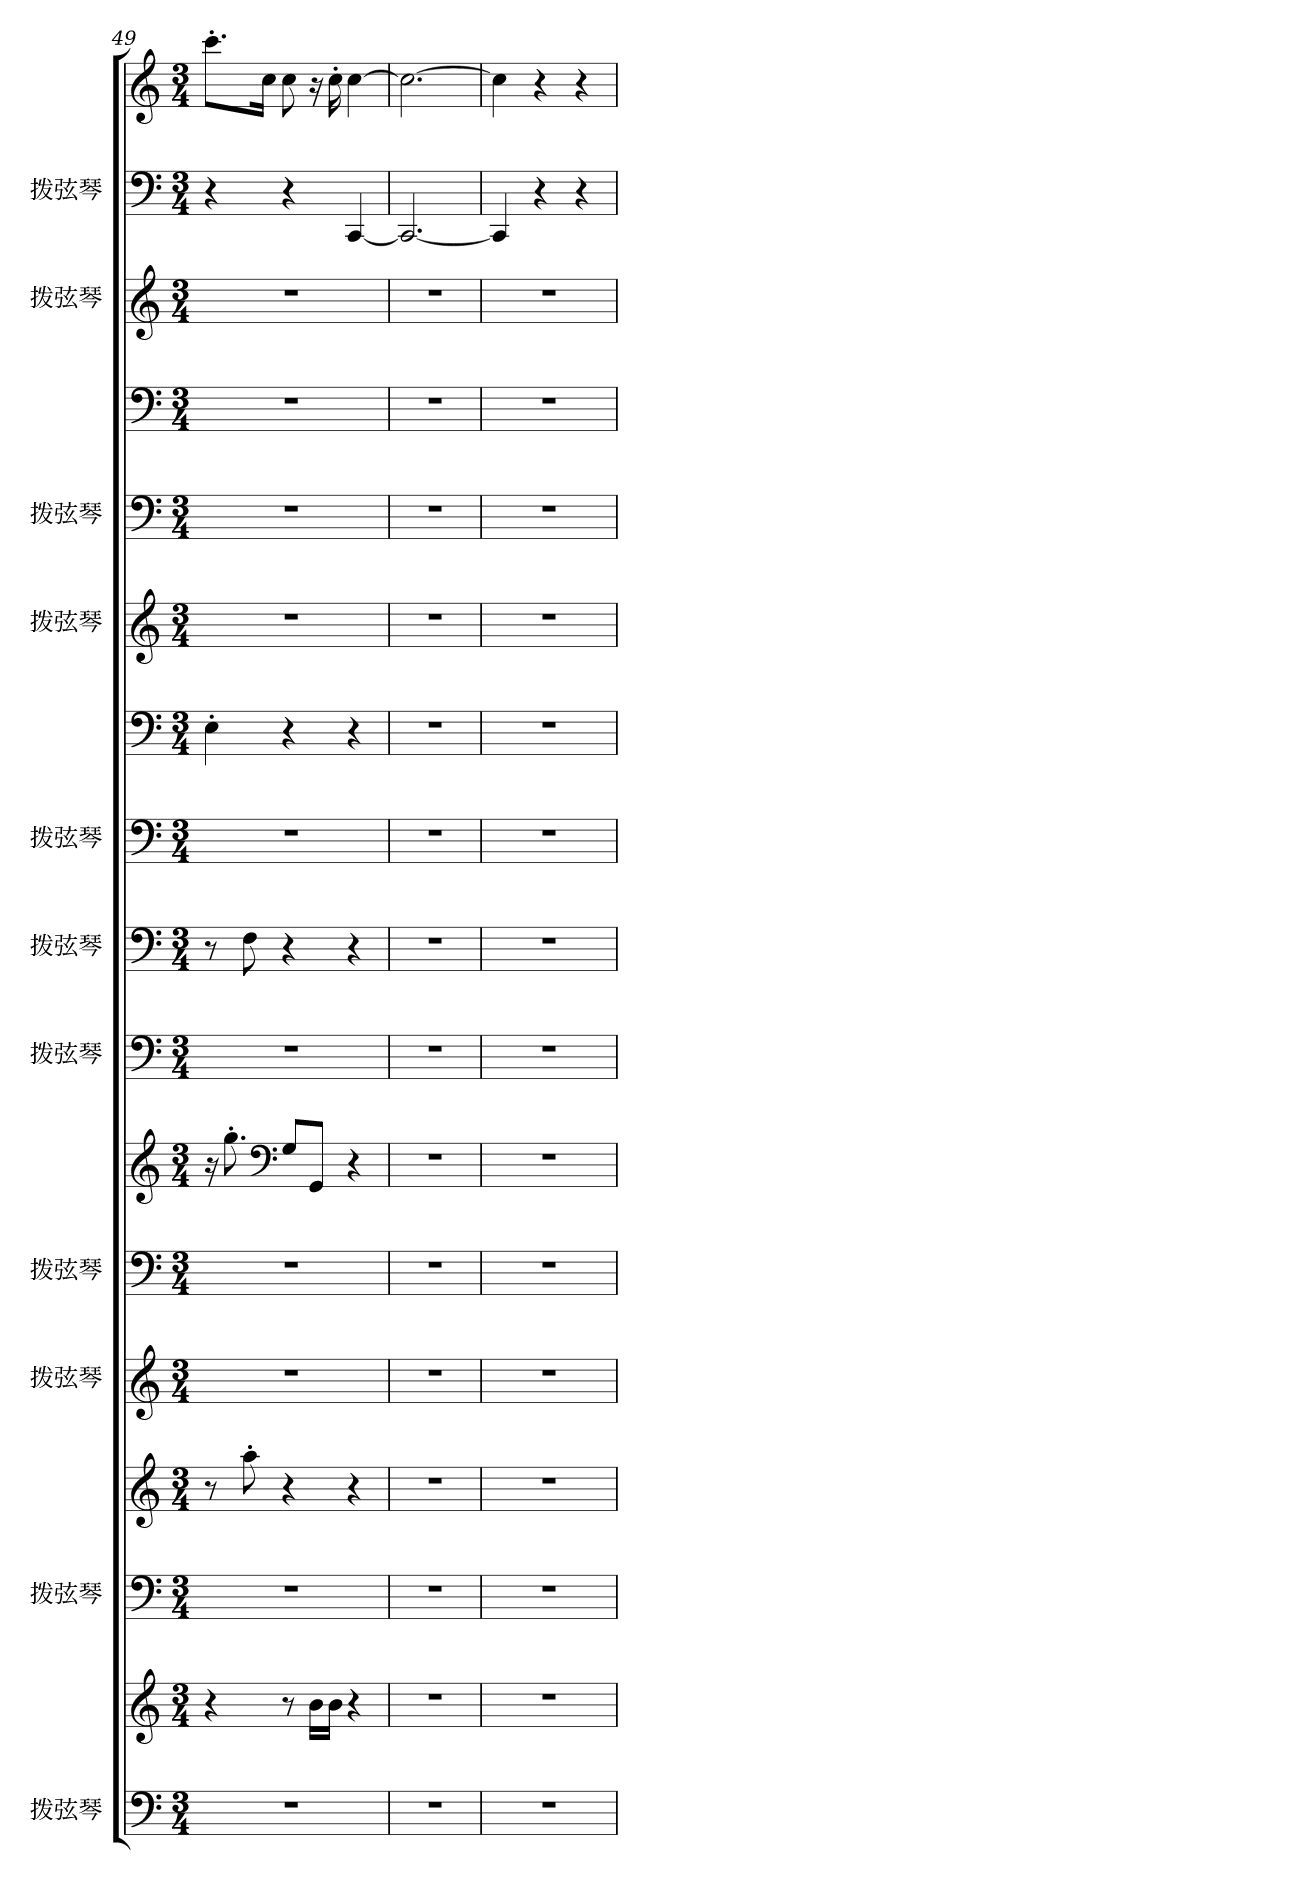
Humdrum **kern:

**kern	**kern	**kern	**kern	**kern	**kern	**kern	**kern	**kern	**kern	**kern	**kern	**kern	**kern	**kern	**kern	**kern
*part11	*part11	*part10	*part10	*part9	*part8	*part8	*part7	*part6	*part5	*part5	*part4	*part3	*part3	*part2	*part1	*part1
*staff17	*staff16	*staff15	*staff14	*staff13	*staff12	*staff11	*staff10	*staff9	*staff8	*staff7	*staff6	*staff5	*staff4	*staff3	*staff2	*staff1
*I"拨弦琴	*	*I"拨弦琴	*	*I"拨弦琴	*I"拨弦琴	*	*I"拨弦琴	*I"拨弦琴	*I"拨弦琴	*	*I"拨弦琴	*I"拨弦琴	*	*I"拨弦琴	*I"拨弦琴	*
*clefF4	*clefG2	*clefF4	*clefG2	*clefG2	*clefF4	*clefG2	*clefF4	*clefF4	*clefF4	*clefF4	*clefG2	*clefF4	*clefF4	*clefG2	*clefF4	*clefG2
*k[]	*k[]	*k[]	*k[]	*k[]	*k[]	*k[]	*k[]	*k[]	*k[]	*k[]	*k[]	*k[]	*k[]	*k[]	*k[]	*k[]
*M3/4	*M3/4	*M3/4	*M3/4	*M3/4	*M3/4	*M3/4	*M3/4	*M3/4	*M3/4	*M3/4	*M3/4	*M3/4	*M3/4	*M3/4	*M3/4	*M3/4
=49	=49	=49	=49	=49	=49	=49	=49	=49	=49	=49	=49	=49	=49	=49	=49	=49
2.r	4r	2.r	8r	2.r	2.r	16r	2.r	8r	2.r	4E'\	2.r	2.r	2.r	2.r	4r	8.ccc'\L
.	.	.	.	.	.	8.gg'\	.	.	.	.	.	.	.	.	.	.
.	.	.	8aa'\	.	.	.	.	8F\	.	.	.	.	.	.	.	.
.	.	.	.	.	.	.	.	.	.	.	.	.	.	.	.	16cc\Jk
*	*	*	*	*	*	*clefF4	*	*	*	*	*	*	*	*	*	*
.	8r	.	4r	.	.	8G/L	.	4r	.	4r	.	.	.	.	4r	8cc\
.	16b\LL	.	.	.	.	8GG/J	.	.	.	.	.	.	.	.	.	16r
.	16b\JJ	.	.	.	.	.	.	.	.	.	.	.	.	.	.	16cc'\
.	4r	.	4r	.	.	4r	.	4r	.	4r	.	.	.	.	[4CC/	[4cc\
=50	=50	=50	=50	=50	=50	=50	=50	=50	=50	=50	=50	=50	=50	=50	=50	=50
2.r	2.r	2.r	2.r	2.r	2.r	2.r	2.r	2.r	2.r	2.r	2.r	2.r	2.r	2.r	2.CC/_	2.cc\_
=51	=51	=51	=51	=51	=51	=51	=51	=51	=51	=51	=51	=51	=51	=51	=51	=51
2.r	2.r	2.r	2.r	2.r	2.r	2.r	2.r	2.r	2.r	2.r	2.r	2.r	2.r	2.r	4CC/]	4cc\]
.	.	.	.	.	.	.	.	.	.	.	.	.	.	.	4r	4r
.	.	.	.	.	.	.	.	.	.	.	.	.	.	.	4r	4r
=	=	=	=	=	=	=	=	=	=	=	=	=	=	=	=	=
*-	*-	*-	*-	*-	*-	*-	*-	*-	*-	*-	*-	*-	*-	*-	*-	*-
